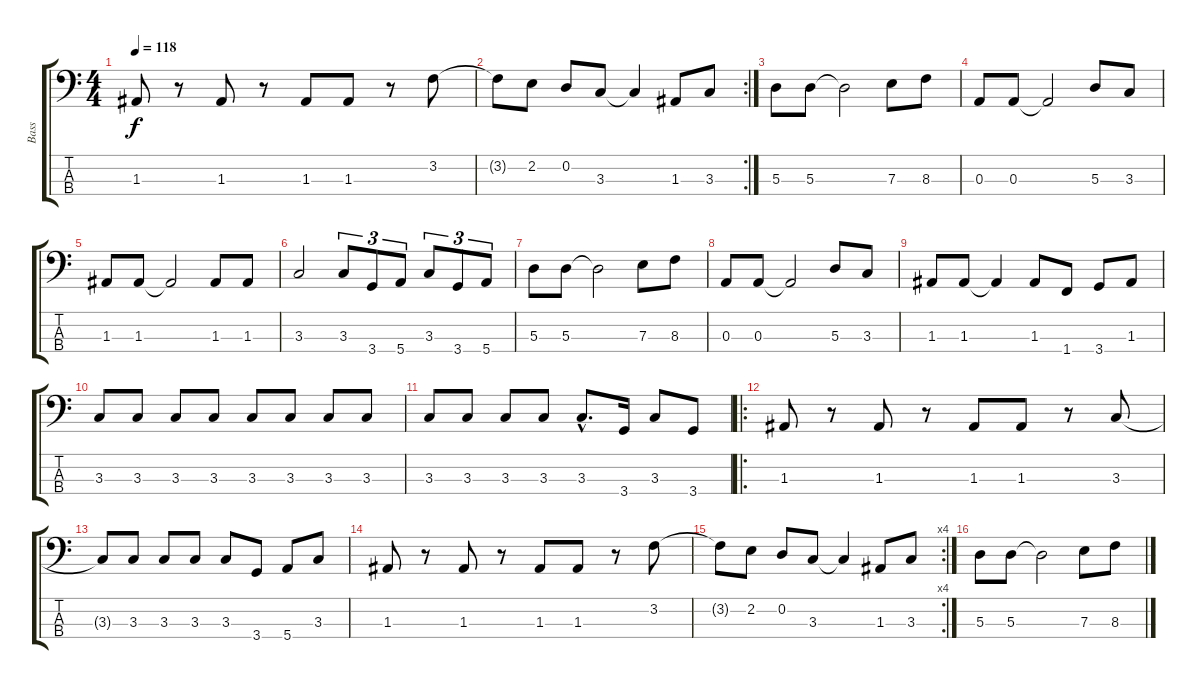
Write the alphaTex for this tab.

\track ("Bass" "Bass") {instrument acousticbass}
\staff {score tabs}
\tuning (G2 D2 A1 E1) {hide}
\ts (4 4)
\tempo 118
\clef f4
\ks c
1.3.8{dy f} r.8 1.3.8 r.8 1.3.8 1.3.8 r.8 3.2.8 |
\rc 2
3.2{t}.8 2.2.8 0.2.8 3.3.8 3.3{t}.4 1.3.8 3.3.8 |
5.3.8 5.3.8 5.3{t}.2 7.3.8 8.3.8 |
0.3.8 0.3.8 0.3{t}.2 5.3.8 3.3.8 |
1.3.8 1.3.8 1.3{t}.2 1.3.8 1.3.8 |
3.3.2 3.3.8{tu (3 2)} 3.4.8{tu (3 2)} 5.4.8{tu (3 2)} 3.3.8{tu (3 2)} 3.4.8{tu (3 2)} 5.4.8{tu (3 2)} |
5.3.8 5.3.8 5.3{t}.2 7.3.8 8.3.8 |
0.3.8 0.3.8 0.3{t}.2 5.3.8 3.3.8 |
1.3.8 1.3.8 1.3{t}.4 1.3.8 1.4.8 3.4.8 1.3.8 |
3.3.8 3.3.8 3.3.8 3.3.8 3.3.8 3.3.8 3.3.8 3.3.8 |
3.3.8 3.3.8 3.3.8 3.3.8 3.3{hac}.8{d} 3.4.16 3.3.8 3.4.8 |
\ro
1.3.8 r.8 1.3.8 r.8 1.3.8 1.3.8 r.8 3.3.8 |
3.3{t}.8 3.3.8 3.3.8 3.3.8 3.3.8 3.4.8 5.4.8 3.3.8 |
1.3.8 r.8 1.3.8 r.8 1.3.8 1.3.8 r.8 3.2.8 |
\rc 4
3.2{t}.8 2.2.8 0.2.8 3.3.8 3.3{t}.4 1.3.8 3.3.8 |
5.3.8 5.3.8 5.3{t}.2 7.3.8 8.3.8
